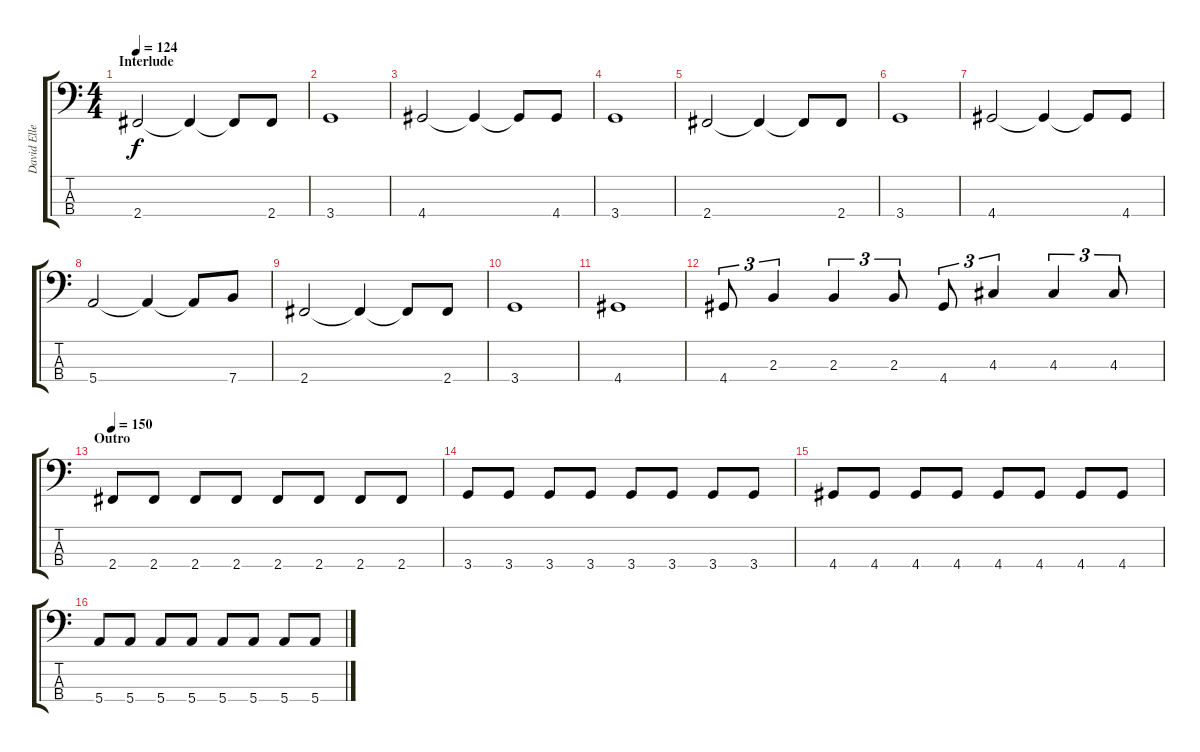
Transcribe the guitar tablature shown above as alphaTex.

\track ("David Ellefson" "David Elle") {instrument electricbasspick}
\staff {score tabs}
\tuning (G2 D2 A1 E1) {hide}
\ts (4 4)
\section ("" "Interlude")
\tempo 124
\clef f4
\ks c
2.4.2{dy f} 2.4{t}.4 2.4{t}.8 2.4.8 |
3.4.1 |
4.4.2 4.4{t}.4 4.4{t}.8 4.4.8 |
3.4.1 |
2.4.2 2.4{t}.4 2.4{t}.8 2.4.8 |
3.4.1 |
4.4.2 4.4{t}.4 4.4{t}.8 4.4.8 |
5.4.2 5.4{t}.4 5.4{t}.8 7.4.8 |
2.4.2 2.4{t}.4 2.4{t}.8 2.4.8 |
3.4.1 |
4.4.1 |
4.4.8{tu (3 2)} 2.3.4{tu (3 2)} 2.3.4{tu (3 2)} 2.3.8{tu (3 2)} 4.4.8{tu (3 2)} 4.3.4{tu (3 2)} 4.3.4{tu (3 2)} 4.3.8{tu (3 2)} |
\section ("" "Outro")
\tempo 150
2.4.8 2.4.8 2.4.8 2.4.8 2.4.8 2.4.8 2.4.8 2.4.8 |
3.4.8 3.4.8 3.4.8 3.4.8 3.4.8 3.4.8 3.4.8 3.4.8 |
4.4.8 4.4.8 4.4.8 4.4.8 4.4.8 4.4.8 4.4.8 4.4.8 |
5.4.8 5.4.8 5.4.8 5.4.8 5.4.8 5.4.8 5.4.8 5.4.8
